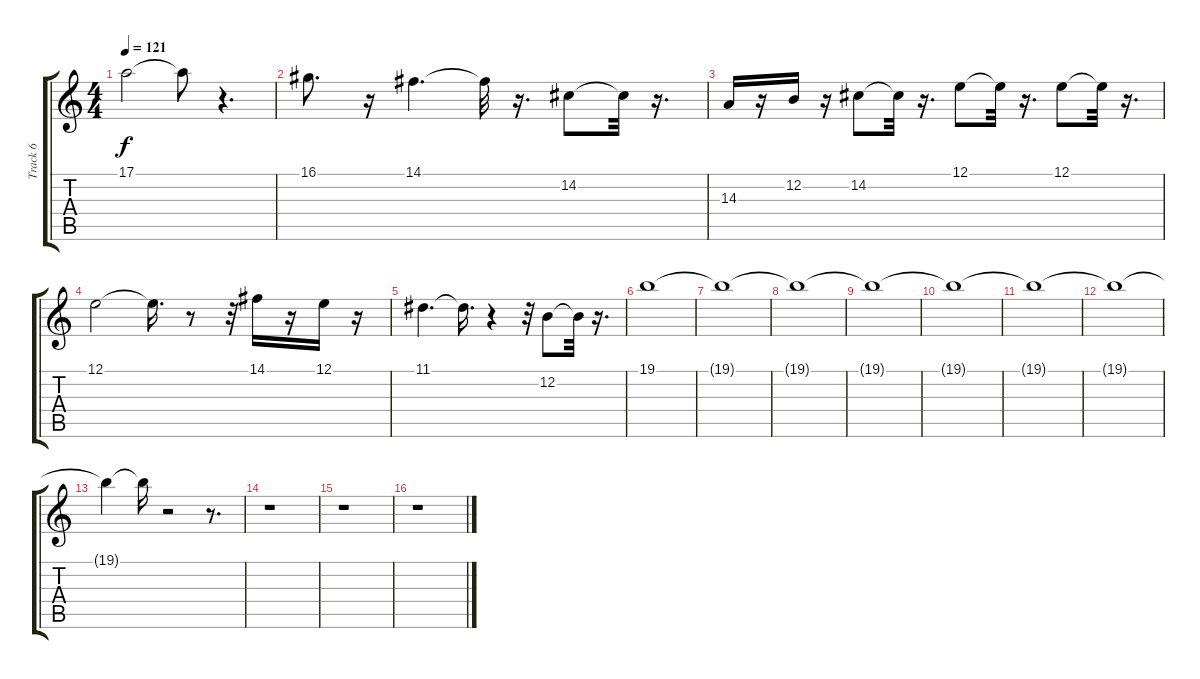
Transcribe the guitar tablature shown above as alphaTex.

\track ("Track 6" "Track 6") {instrument stringensemble2}
\staff {score tabs}
\tuning (E4 B3 G3 D3 A2 E2) {hide}
\ts (4 4)
\tempo 121
\clef g2
\ks c
17.1.2{dy f} 17.1{t}.8 r.4{d} |
16.1.8{d} r.16 14.1.4{d} 14.1{t}.32 r.16{d} 14.2.8 14.2{t}.32 r.16{d} |
14.3.16 r.16 12.2.16 r.16 14.2.8 14.2{t}.32 r.16{d} 12.1.8 12.1{t}.32 r.16{d} 12.1.8 12.1{t}.32 r.16{d} |
12.1.2 12.1{t}.16{d} r.8 r.32 14.1.16 r.16 12.1.16 r.16 |
11.1.4{d} 11.1{t}.16{d} r.4 r.32 12.2.8 12.2{t}.32 r.16{d} |
19.1.1 |
19.1{t}.1 |
19.1{t}.1 |
19.1{t}.1 |
19.1{t}.1 |
19.1{t}.1 |
19.1{t}.1 |
19.1{t}.4 19.1{t}.16 r.2 r.8{d} |
r.1 |
r.1 |
r.1
